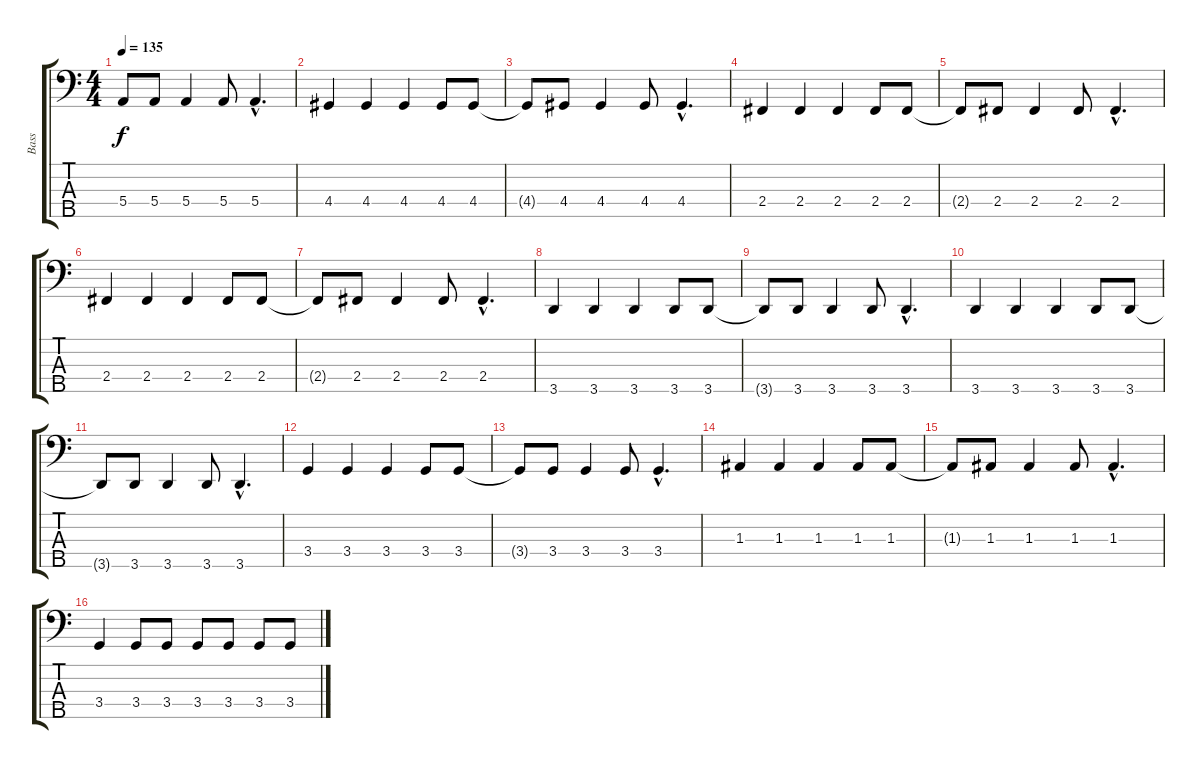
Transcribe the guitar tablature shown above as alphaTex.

\track ("Bass" "Bass") {instrument electricbassfinger}
\staff {score tabs}
\tuning (G2 D2 A1 E1 B0) {hide}
\ts (4 4)
\tempo 135
\clef f4
\ks c
5.4{t}.8{dy f} 5.4.8 5.4.4 5.4.8 5.4{hac}.4{d} |
4.4.4 4.4.4 4.4.4 4.4.8 4.4.8 |
4.4{t}.8 4.4.8 4.4.4 4.4.8 4.4{hac}.4{d} |
2.4.4 2.4.4 2.4.4 2.4.8 2.4.8 |
2.4{t}.8 2.4.8 2.4.4 2.4.8 2.4{hac}.4{d} |
2.4.4 2.4.4 2.4.4 2.4.8 2.4.8 |
2.4{t}.8 2.4.8 2.4.4 2.4.8 2.4{hac}.4{d} |
3.5.4 3.5.4 3.5.4 3.5.8 3.5.8 |
3.5{t}.8 3.5.8 3.5.4 3.5.8 3.5{hac}.4{d} |
3.5.4 3.5.4 3.5.4 3.5.8 3.5.8 |
3.5{t}.8 3.5.8 3.5.4 3.5.8 3.5{hac}.4{d} |
3.4.4 3.4.4 3.4.4 3.4.8 3.4.8 |
3.4{t}.8 3.4.8 3.4.4 3.4.8 3.4{hac}.4{d} |
1.3.4 1.3.4 1.3.4 1.3.8 1.3.8 |
1.3{t}.8 1.3.8 1.3.4 1.3.8 1.3{hac}.4{d} |
3.4.4 3.4.8 3.4.8 3.4.8 3.4.8 3.4.8 3.4.8
